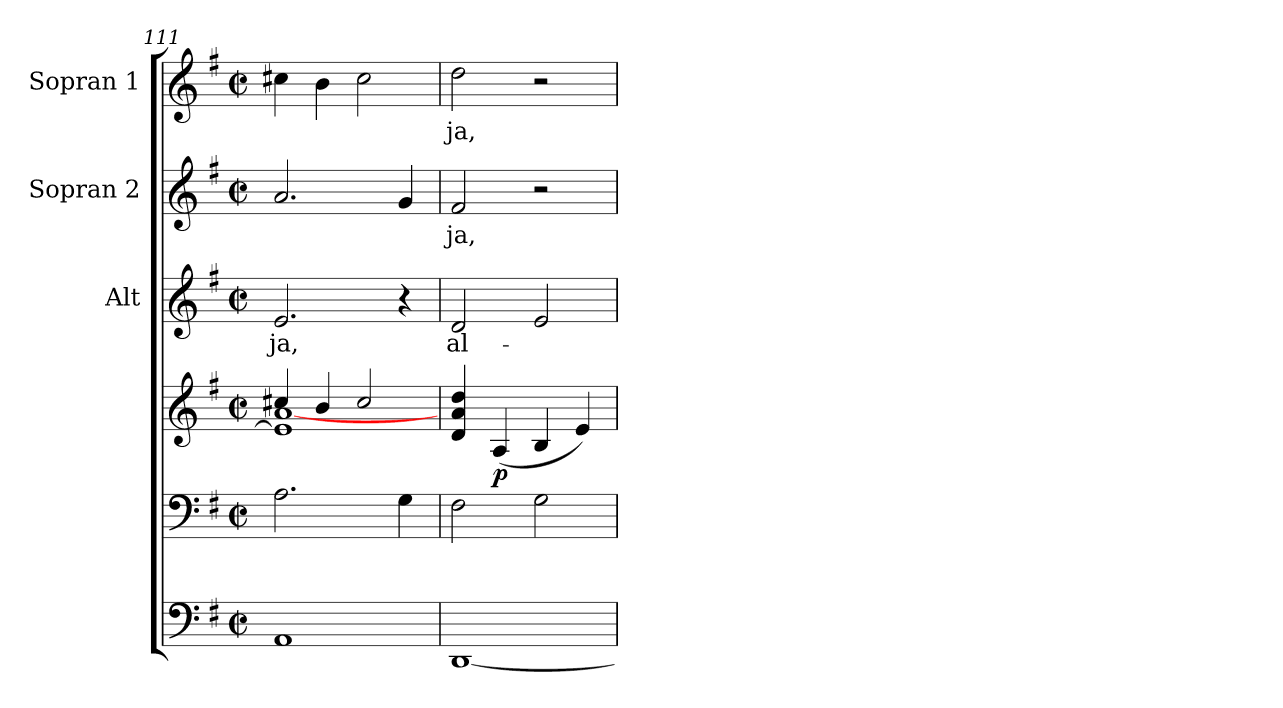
**kern	**kern	**kern	**dynam	**kern	**text	**kern	**text	**kern	**text
*part5	*part4	*part4	*part4	*part3	*part3	*part2	*part2	*part1	*part1
*staff6	*staff5	*staff4	*staff4/5	*staff3	*staff3	*staff2	*staff2	*staff1	*staff1
*	*	*	*	*I"Alt	*	*I"Sopran 2	*	*I"Sopran 1	*
*	*	*	*	*I'A.	*	*I'S. 2	*	*I'S. 1	*
*clefF4	*clefF4	*clefG2	*	*clefG2	*	*clefG2	*	*clefG2	*
*k[f#]	*k[f#]	*k[f#]	*	*k[f#]	*	*k[f#]	*	*k[f#]	*
*G:	*G:	*G:	*	*G:	*	*G:	*	*G:	*
*M2/2	*M2/2	*M2/2	*	*M2/2	*	*M2/2	*	*M2/2	*
*met(c|)	*met(c|)	*met(c|)	*	*met(c|)	*	*met(c|)	*	*met(c|)	*
=111	=111	=111	=111	=111	=111	=111	=111	=111	=111
*	*	*^	*	*	*	*	*	*	*
!	!	!	!	!	!	!LO:LY:b	!	!	!	!
1AA	2.A\	4cc#X/	1e] [<1a	.	2.e/	-ja,	2.a/	.	4cc#X\	.
.	.	4b/	.	.	.	.	.	.	4b\	.
.	.	2cc#/	.	.	.	.	.	.	2cc#\	.
.	4G\	.	.	.	4r	.	4g/	.	.	.
*	*	*v	*v	*	*	*	*	*	*	*
!!LO:PB:g=z
=112	=112	=112	=112	=112	=112	=112	=112	=112	=112
!	!	!	!	!	!LO:LY:b	!	!LO:LY:b	!	!LO:LY:b
[1DD	2F#\	4d/ 4a/ 4dd/	.	2d/	al-	2f#/	-ja,	2dd\	-ja,
!	!	!	!LO:DY:b	!	!	!	!	!	!
.	.	(<4A/	p	.	.	.	.	.	.
.	2G\	4B/	.	2e/	.	2r	.	2r	.
.	.	4e/)	.	.	.	.	.	.	.
=	=	=	=	=	=	=	=	=	=
*-	*-	*-	*-	*-	*-	*-	*-	*-	*-
